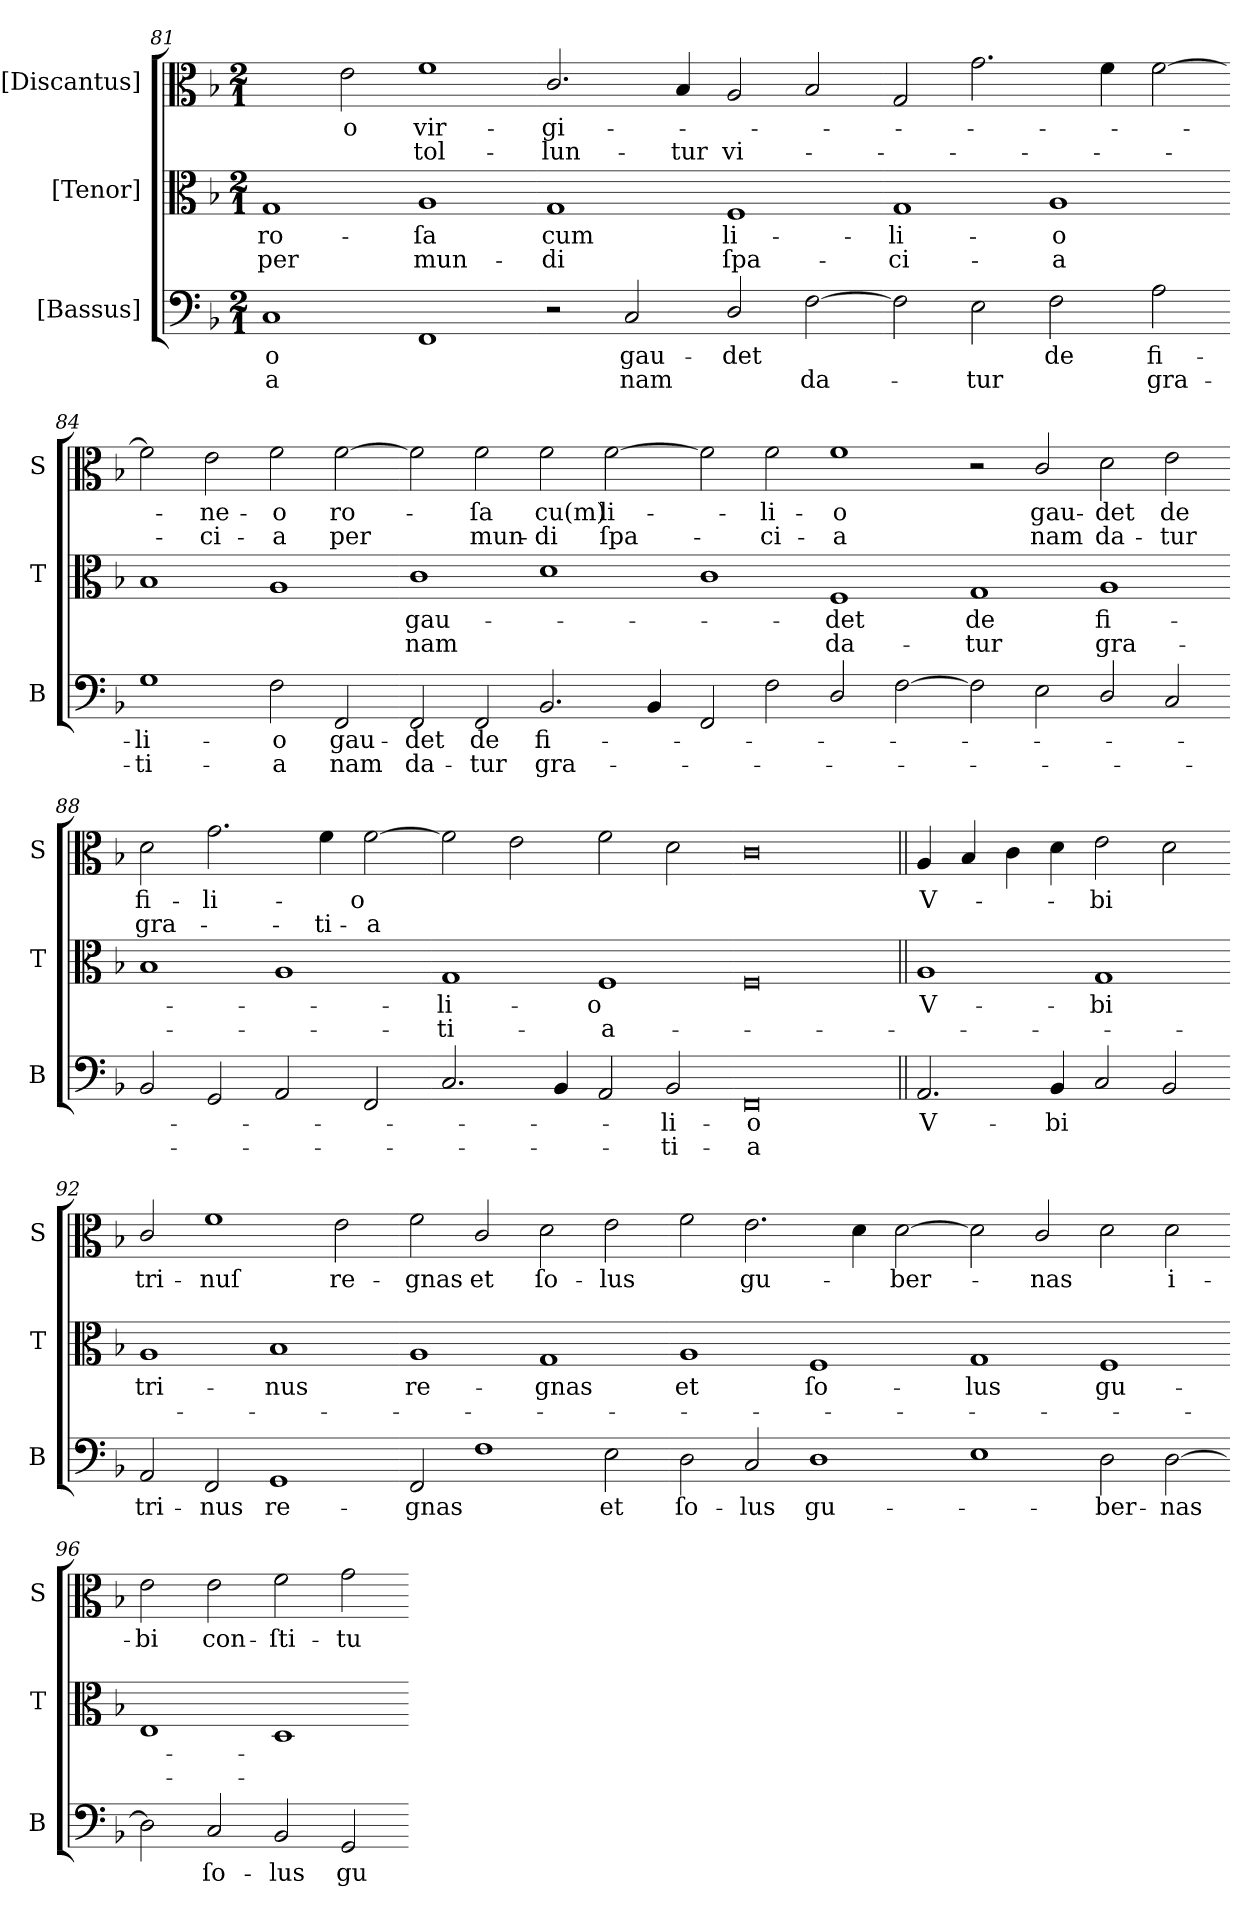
**kern	**text	**text	**kern	**text	**text	**kern	**text	**text
*part3	*part3	*part3	*part2	*part2	*part2	*part1	*part1	*part1
*staff3	*staff3	*staff3	*staff2	*staff2	*staff2	*staff1	*staff1	*staff1
*I"[Bassus]	*	*	*I"[Tenor]	*	*	*I"[Discantus]	*	*
*I'B	*	*	*I'T	*	*	*I'S	*	*
*clefF4	*	*	*clefC3	*	*	*clefC3	*	*
*k[b-]	*	*	*k[b-]	*	*	*k[b-]	*	*
*F:	*	*	*F:	*	*	*F:	*	*
*M2/1	*	*	*M2/1	*	*	*M2/1	*	*
=81	=81	=81	=81	=81	=81	=81	=81	=81
1C	-o	-a	1G	ro-	per	2ryy	.	.
.	.	.	.	.	.	2e\	-o	.
!	!	!	!	!	!	!	!LO:LY:i	!LO:LY:i
1FF	.	.	1A	-ſa	mun-	1f	vir-	tol-
=82-	=82-	=82-	=82-	=82-	=82-	=82-	=82-	=82-
!	!	!	!	!	!	!	!LO:LY:i	!LO:LY:i
2r	.	.	1G	cum	-di	2.c/	-gi-	-lun-
2C/	gau-	nam	.	.	.	.	.	.
!	!	!	!	!	!	!	!	!LO:LY:i
.	.	.	.	.	.	4B-/	.	-tur
!	!	!	!	!	!	!	!	!LO:LY:i
2D/	-det	.	1F	li-	ſpa-	2A/	.	vi-
[2F\	.	da-	.	.	.	2B-/	.	.
=83-	=83-	=83-	=83-	=83-	=83-	=83-	=83-	=83-
2F\]	.	.	1G	-li-	-ci-	2G/	.	.
2E\	.	-tur	.	.	.	2.g\	.	.
2F\	de	.	1A	-o	-a	.	.	.
.	.	.	.	.	.	4f\	.	.
2A\	fi-	gra-	.	.	.	[2f\	.	.
=84-	=84-	=84-	=84-	=84-	=84-	=84-	=84-	=84-
1G	-li-	-ti-	1B-	.	.	2f\]	.	.
!	!	!	!	!	!	!	!LO:LY:i	!LO:LY:i
.	.	.	.	.	.	2e\	-ne-	-ci-
!	!	!	!	!	!	!	!LO:LY:i	!LO:LY:i
2F\	-o	-a	1A	.	.	2f\	-o	-a
!	!LO:LY:i	!LO:LY:i	!	!	!	!	!	!
2FF/	gau-	nam	.	.	.	[2f\	ro-	per
=85-	=85-	=85-	=85-	=85-	=85-	=85-	=85-	=85-
!	!LO:LY:i	!LO:LY:i	!	!	!	!	!	!
2FF/	-det	da-	1c	gau-	nam	2f\]	.	.
!	!LO:LY:i	!LO:LY:i	!	!	!	!	!	!
2FF/	de	-tur	.	.	.	2f\	-ſa	mun-
!	!LO:LY:i	!LO:LY:i	!	!	!	!	!	!
2.BB-/	fi-	gra-	1d	.	.	2f\	cu(m)	-di
.	.	.	.	.	.	[2f\	li-	ſpa-
4BB-/	.	.	.	.	.	.	.	.
=86-	=86-	=86-	=86-	=86-	=86-	=86-	=86-	=86-
2FF/	.	.	1c	.	.	2f\]	.	.
2F\	.	.	.	.	.	2f\	-li-	-ci-
2D/	.	.	1F	-det	da-	1f	-o	-a
[2F\	.	.	.	.	.	.	.	.
=87-	=87-	=87-	=87-	=87-	=87-	=87-	=87-	=87-
2F\]	.	.	1G	de	-tur	2r	.	.
2E\	.	.	.	.	.	2c/	gau-	nam
2D/	.	.	1A	fi-	gra-	2d\	-det	da-
2C/	.	.	.	.	.	2e\	de	-tur
=88-	=88-	=88-	=88-	=88-	=88-	=88-	=88-	=88-
2BB-/	.	.	1B-	.	.	2d\	fi-	gra-
2GG/	.	.	.	.	.	2.g\	-li-	.
2AA/	.	.	1A	.	.	.	.	.
.	.	.	.	.	.	4f\	.	-ti-
2FF/	.	.	.	.	.	[2f\	-o	-a
=89-	=89-	=89-	=89-	=89-	=89-	=89-	=89-	=89-
2.C/	.	.	1G	-li-	ti-	2f\]	.	.
.	.	.	.	.	.	2e\	.	.
4BB-/	.	.	.	.	.	.	.	.
2AA/	.	.	1F	-o	-a-	2f\	.	.
!	!LO:LY:i	!LO:LY:i	!	!	!	!	!	!
2BB-/	-li-	-ti-	.	.	.	2d\	.	.
=90-	=90-	=90-	=90-	=90-	=90-	=90-	=90-	=90-
!	!LO:LY:i	!LO:LY:i	!	!	!	!	!	!
0FF	-o	-a	0F	.	.	0c	.	.
=91||	=91||	=91||	=91||	=91||	=91||	=91||	=91||	=91||
2.AA/	V-	.	1A	V-	.	4A/	V-	.
.	.	.	.	.	.	4B-/	.	.
.	.	.	.	.	.	4c\	.	.
4BB-/	-bi	.	.	.	.	4d\	.	.
2C/	.	.	1G	-bi	.	2e\	-bi	.
2BB-/	.	.	.	.	.	2d\	.	.
=92-	=92-	=92-	=92-	=92-	=92-	=92-	=92-	=92-
2AA/	tri-	.	1A	tri-	.	2c/	tri-	.
2FF/	-nus	.	.	.	.	1f	-nuſ	.
1GG	re-	.	1B-	-nus	.	.	.	.
.	.	.	.	.	.	2e\	re-	.
=93-	=93-	=93-	=93-	=93-	=93-	=93-	=93-	=93-
2FF/	-gnas	.	1A	re-	.	2f\	-gnas	.
1F	.	.	.	.	.	2c/	et	.
.	.	.	1G	-gnas	.	2d\	ſo-	.
2E\	et	.	.	.	.	2e\	-lus	.
=94-	=94-	=94-	=94-	=94-	=94-	=94-	=94-	=94-
2D\	ſo-	.	1A	et	.	2f\	.	.
2C/	-lus	.	.	.	.	2.e\	gu-	.
1D	gu-	.	1F	ſo-	.	.	.	.
.	.	.	.	.	.	4d\	.	.
.	.	.	.	.	.	[2d\	-ber-	.
=95-	=95-	=95-	=95-	=95-	=95-	=95-	=95-	=95-
1E	.	.	1G	-lus	.	2d\]	.	.
.	.	.	.	.	.	2c/	-nas	.
2D\	-ber-	.	1F	gu-	.	2d\	.	.
[2D\	-nas	.	.	.	.	2d\	i-	.
=96-	=96-	=96-	=96-	=96-	=96-	=96-	=96-	=96-
2D\]	.	.	1E	.	.	2e\	-bi	.
!	!LO:LY:i	!	!	!	!	!	!	!
2C/	ſo-	.	.	.	.	2e\	con-	.
!	!LO:LY:i	!	!	!	!	!	!	!
2BB-/	-lus	.	1D	.	.	2f\	-ſti-	.
!	!LO:LY:i	!	!	!	!	!	!	!
2GG/	gu-	.	.	.	.	2g\	-tu-	.
=-	=-	=-	=-	=-	=-	=-	=-	=-
*-	*-	*-	*-	*-	*-	*-	*-	*-
